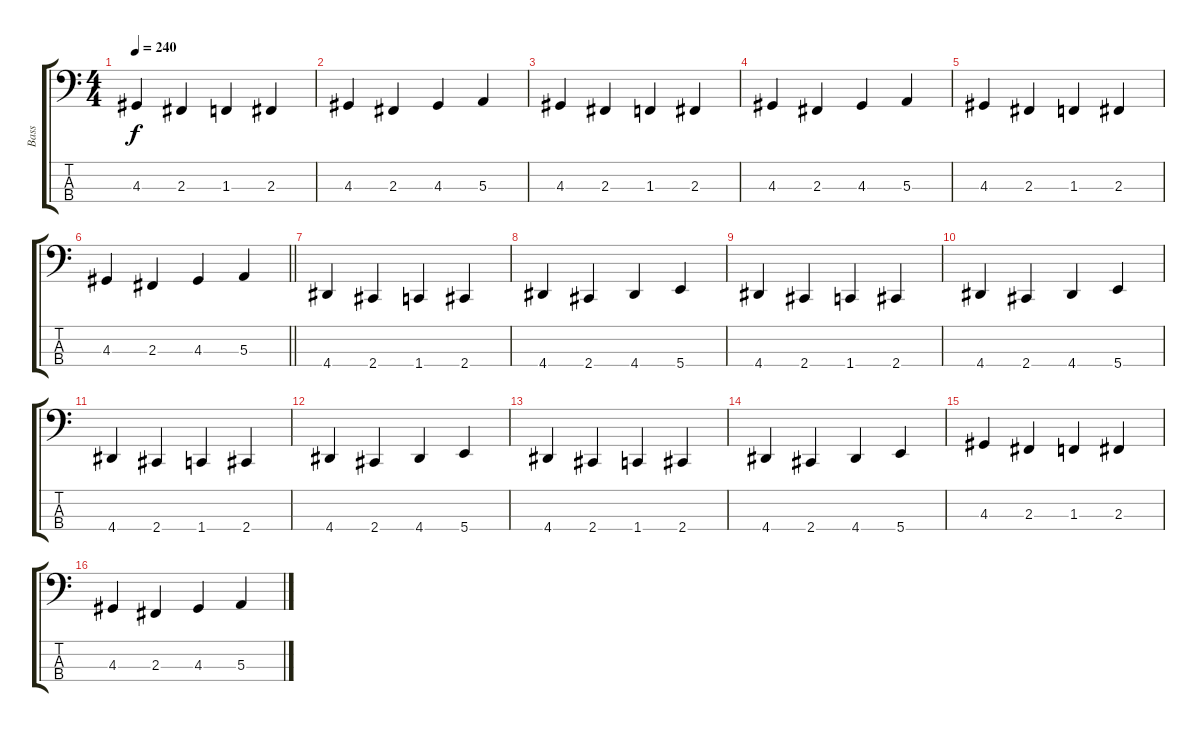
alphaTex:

\track ("Bass" "Bass") {instrument electricbasspick}
\staff {score tabs}
\tuning (D2 A1 E1 B0) {hide}
\ts (4 4)
\tempo 240
\clef f4
\ks c
4.3.4{dy f} 2.3.4 1.3.4 2.3.4 |
4.3.4 2.3.4 4.3.4 5.3.4 |
4.3.4 2.3.4 1.3.4 2.3.4 |
4.3.4 2.3.4 4.3.4 5.3.4 |
4.3.4 2.3.4 1.3.4 2.3.4 |
\barLineRight lightlight
4.3.4 2.3.4 4.3.4 5.3.4 |
4.4.4 2.4.4 1.4.4 2.4.4 |
4.4.4 2.4.4 4.4.4 5.4.4 |
4.4.4 2.4.4 1.4.4 2.4.4 |
4.4.4 2.4.4 4.4.4 5.4.4 |
4.4.4 2.4.4 1.4.4 2.4.4 |
4.4.4 2.4.4 4.4.4 5.4.4 |
4.4.4 2.4.4 1.4.4 2.4.4 |
4.4.4 2.4.4 4.4.4 5.4.4 |
4.3.4 2.3.4 1.3.4 2.3.4 |
4.3.4 2.3.4 4.3.4 5.3.4
